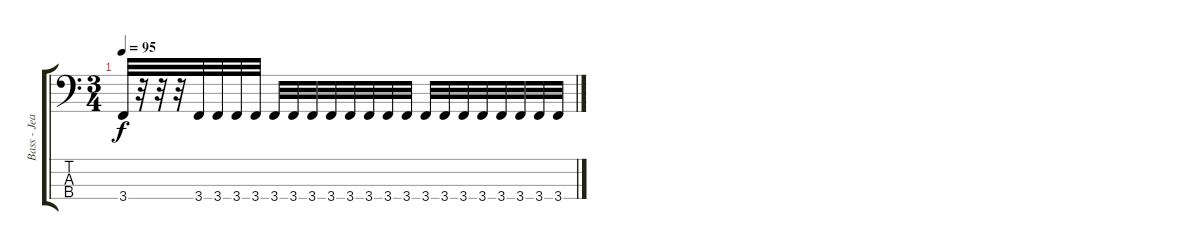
\track ("Bass - Jean Michel Labadie" "Bass - Jea") {instrument electricbasspick}
\staff {score tabs}
\tuning (F2 C2 G1 D1) {hide}
\ts (3 4)
\tempo 95
\clef f4
\ks c
3.4.32{dy f} r.32 r.32 r.32 3.4.32 3.4.32 3.4.32 3.4.32 3.4.32 3.4.32 3.4.32 3.4.32 3.4.32 3.4.32 3.4.32 3.4.32 3.4.32 3.4.32 3.4.32 3.4.32 3.4.32 3.4.32 3.4.32 3.4.32
